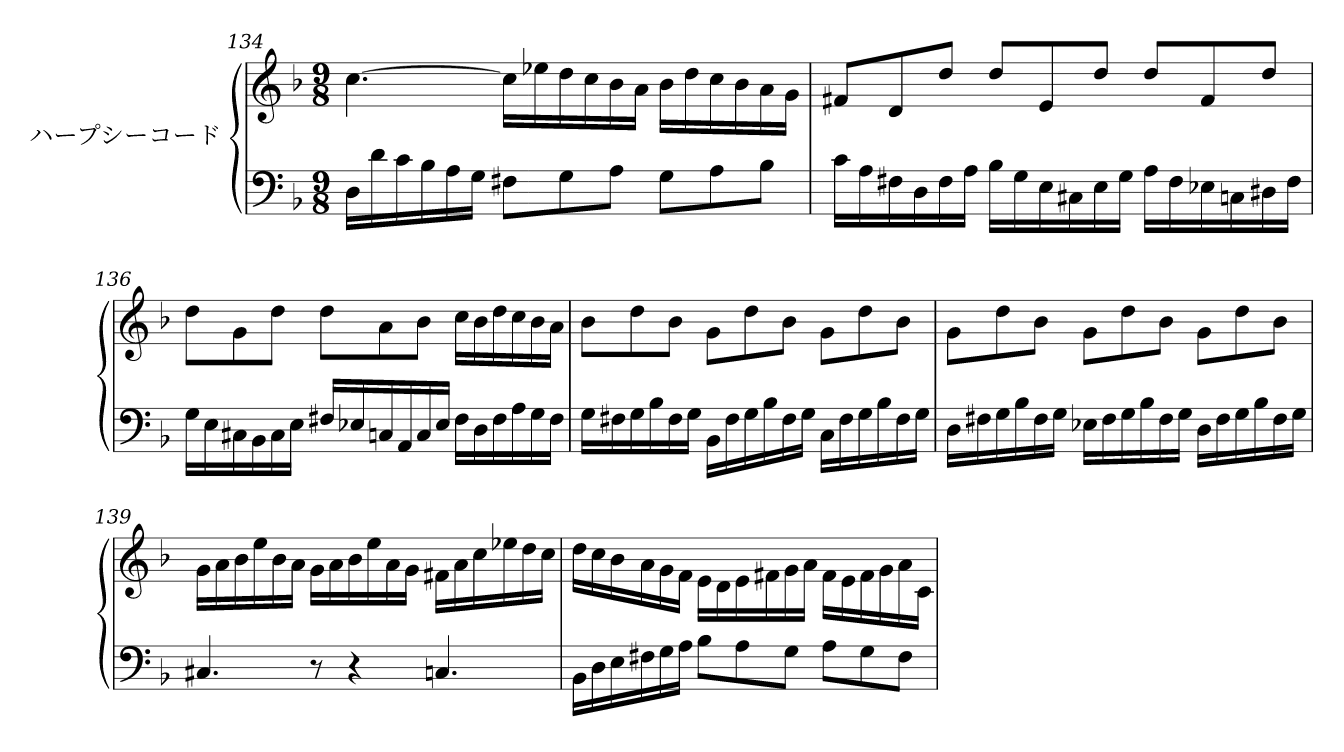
**kern	**kern
*part1	*part1
*staff2	*staff1
*I"ハープシーコード	*
*clefF4	*clefG2
*k[b-]	*k[b-]
*M9/8	*M9/8
=134	=134
16D\LL	[4.cc\
16d\	.
16c\	.
16B-\	.
16A\	.
16G\JJ	.
8F#X\L	16cc\LL]
.	16ee-X\
8G\	16dd\
.	16cc\
8A\J	16b-\
.	16a\JJ
8G\L	16b-\LL
.	16dd\
8A\	16cc\
.	16b-\
8B-\J	16a\
.	16g\JJ
!!LO:LB:g=z
=135	=135
16c\LL	8f#X/L
16A\	.
16F#X\	8d/
16D\	.
16F#\	8dd/J
16A\JJ	.
16B-\LL	8dd/L
16G\	.
16E\	8e/
16C#X\	.
16E\	8dd/J
16G\JJ	.
16A\LL	8dd/L
16F#\	.
16E-X\	8f#/
16Cn\	.
16D#X\	8dd/J
16F#\JJ	.
=136	=136
16G\LL	8dd\L
16E\	.
16C#X\	8g\
16BB-\	.
16C#\	8dd\J
16E\JJ	.
16F#X/LL	8dd\L
16E-X/	.
16Cn/	8a\
16AA/	.
16C/	8b-\J
16E-/JJ	.
16F#\LL	16cc\LL
16D\	16b-\
16F#\	16dd\
16A\	16cc\
16G\	16b-\
16F#\JJ	16a\JJ
!!LO:LB:g=z
=137	=137
16G\LL	8b-\L
16F#X\	.
16G\	8dd\
16B-\	.
16F#\	8b-\J
16G\JJ	.
16BB-\LL	8g\L
16F#\	.
16G\	8dd\
16B-\	.
16F#\	8b-\J
16G\JJ	.
16C\LL	8g\L
16F#\	.
16G\	8dd\
16B-\	.
16F#\	8b-\J
16G\JJ	.
=138	=138
16D\LL	8g\L
16F#X\	.
16G\	8dd\
16B-\	.
16F#\	8b-\J
16G\JJ	.
16E-X\LL	8g\L
16F#\	.
16G\	8dd\
16B-\	.
16F#\	8b-\J
16G\JJ	.
16D\LL	8g\L
16F#\	.
16G\	8dd\
16B-\	.
16F#\	8b-\J
16G\JJ	.
!!LO:LB:g=z
=139	=139
4.C#X/	16g\LL
.	16a\
.	16b-\
.	16ee\
.	16b-\
.	16a\JJ
8r	16g\LL
.	16a\
4r	16b-\
.	16ee\
.	16a\
.	16g\JJ
4.Cn/	16f#X\LL
.	16a\
.	16cc\
.	16ee-X\
.	16dd\
.	16cc\JJ
=140	=140
16BB-\LL	16dd\LL
16D\	16cc\
16E\	16b-\
16F#X\	16a\
16G\	16g\
16A\JJ	16f\JJ
8B-\L	16e\LL
.	16d\
8A\	16e\
.	16f#X\
8G\J	16g\
.	16a\JJ
8A\L	16f#\LL
.	16e\
8G\	16f#\
.	16g\
8F#\J	16a\
.	16c\JJ
=	=
*-	*-
